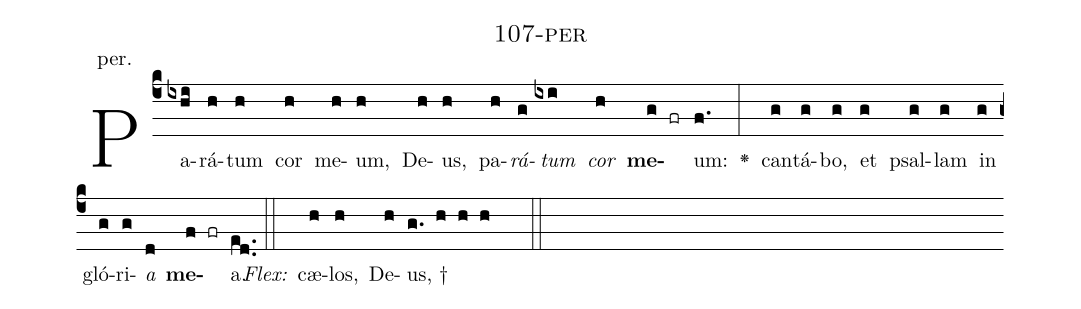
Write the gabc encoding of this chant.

name: 107-per;
annotation: per.;
%%
(c4)Pa(ixhi)rá(h)tum(h) cor(h) me(h)um,(h) De(h)us,(h) pa(h)<i>rá</i>(g)<i>tum</i>(ixi) <i>cor</i>(h) <b>me</b>(g fr)um:(f.) <v>\greheightstar</v>(:) can(g)tá(g)bo,(g) et(g) psal(g)lam(g) in(g) gló(g)ri(g)<i>a</i>(d) <b>me</b>(f fr)a.(ed..) (::)
<i>Flex:</i>()  cæ(h)los,(h) De(h)us, †(g. h h h  ::)

%E(g) u(g) o(g) u(d) a(f) e.(ed..) (::)
